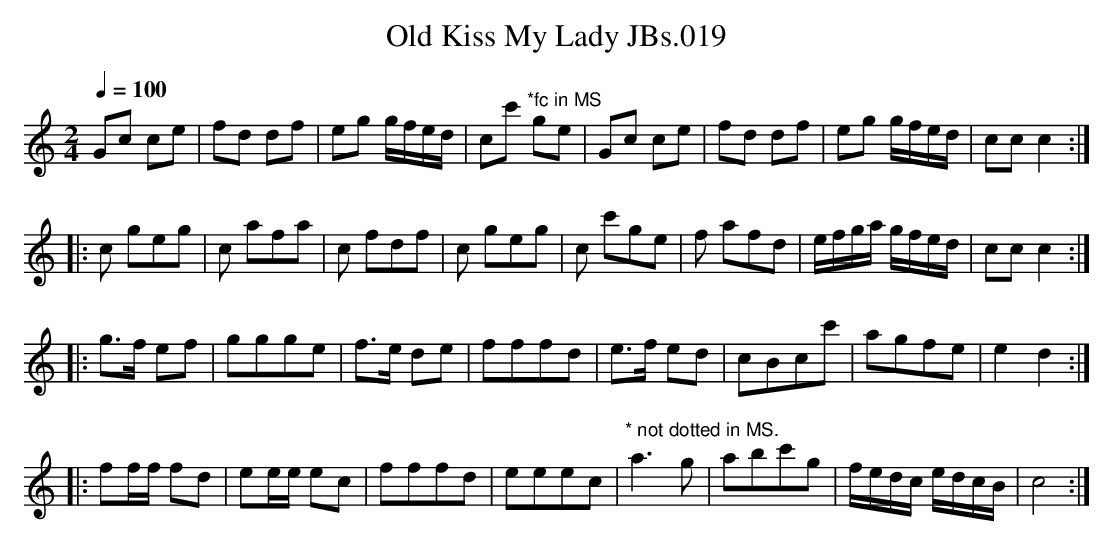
X:1
T:Old Kiss My Lady JBs.019
M:2/4
L:1/8
Q:1/4=100
K:C
Gc ce|fd df|eg g/f/e/d/|cc' "*fc in MS"ge|\
Gc ce|fd df|eg g/f/e/d/|cc c2:|
|:c geg|c afa|c fdf|c geg|\
c c'ge|f afd|e/f/g/a/ g/f/e/d/|cc c2:|
|:g>f ef|ggge|f>e de|fffd|\
e>f ed|cBcc'|agfe|e2d2:|
|:ff/f/ fd|ee/e/ ec|fffd|eeec|\
"* not dotted in MS."a3g|abc'g|f/e/d/c/ e/d/c/B/|c4:|
